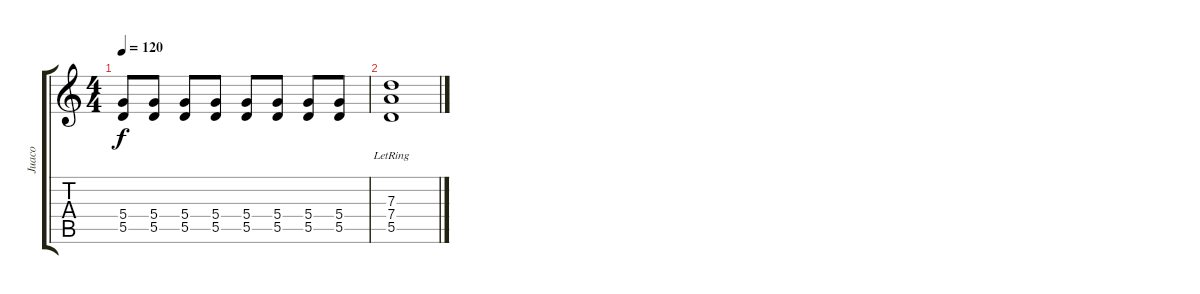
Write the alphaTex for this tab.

\track ("Juaco" "Juaco") {solo instrument overdrivenguitar}
\staff {score tabs}
\tuning (E4 B3 G3 D3 A2 E2) {hide}
\ts (4 4)
\tempo 120
\clef g2
\ks c
(5.4 5.5).8{dy f} (5.4 5.5).8 (5.4 5.5).8 (5.4 5.5).8 (5.4 5.5).8 (5.4 5.5).8 (5.4 5.5).8 (5.4 5.5).8 |
(7.3{lr} 7.4 5.5).1
